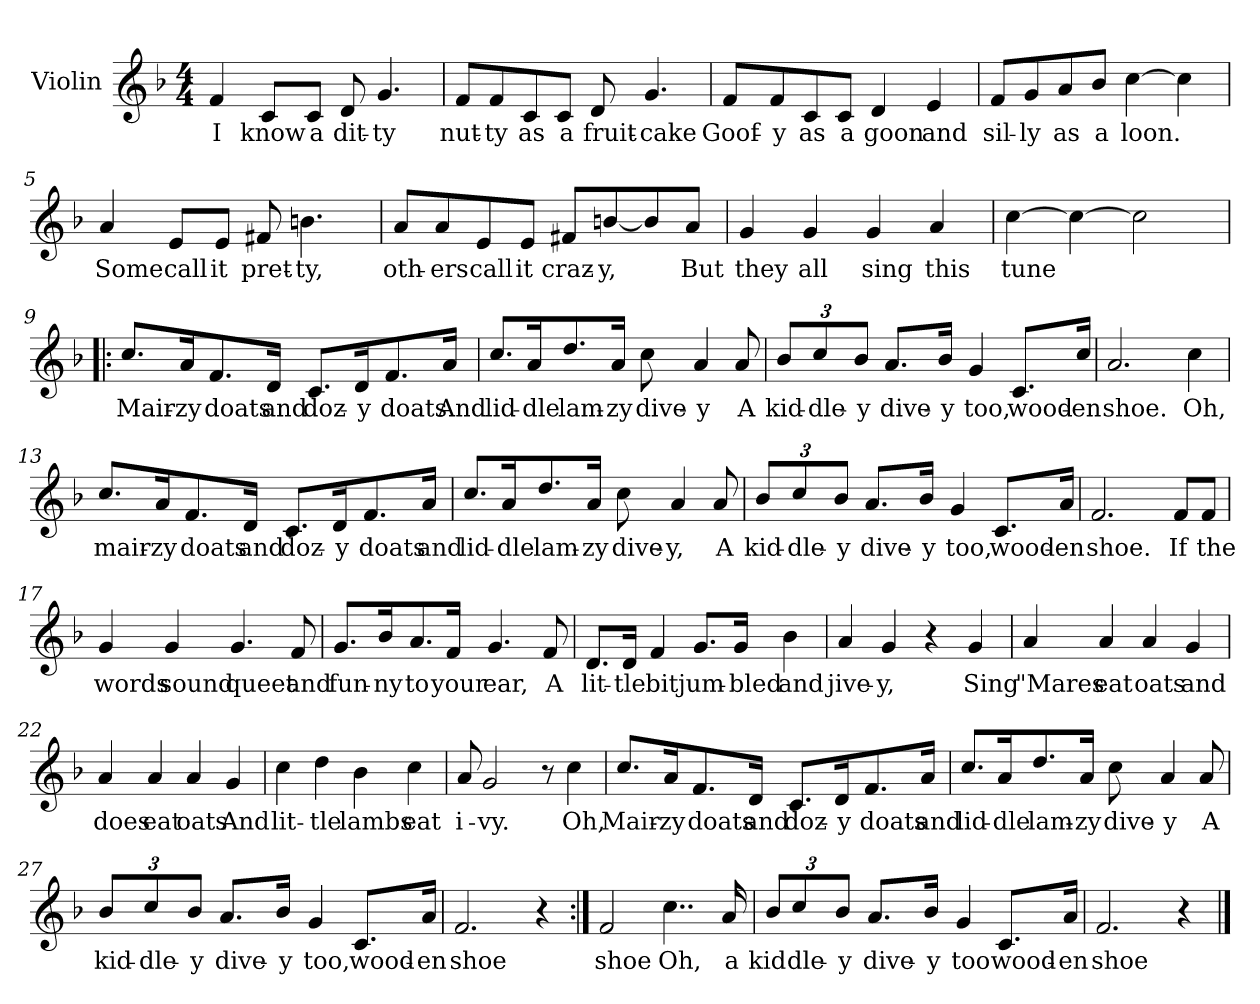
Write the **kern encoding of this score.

**kern	**text
*part1	*part1
*staff1	*staff1
*I"Violin	*
*I'Vln	*
*clefG2	*
*k[b-]	*
*F:	*
*M4/4	*
=1	=1
4f/	I
8c/L	know
8c/J	a
8d/	dit-
4.g/	-ty
=2	=2
8f/L	nut-
8f/	-ty
8c/	as
8c/J	a
8d/	fruit-
4.g/	-cake
=3	=3
8f/L	Goof-
8f/	-y
8c/	as
8c/J	a
4d/	goon
4e/	and
=4	=4
8f/L	sil-
8g/	-ly
8a/	as
8b-/J	a
[4cc\	loon.
4cc\]	.
!!LO:LB:g=z
=5	=5
4a/	Some
8e/L	call
8e/J	it
8f#X/	pret-
4.bn\	-ty,
=6	=6
8a/L	oth-
8a/	-ers
8e/	call
8e/J	it
8f#X/L	craz-
[8bn/	-y,
8b/]	.
8a/J	But
=7	=7
4g/	they
4g/	all
4g/	sing
4a/	this
=8	=8
[4cc\	tune
4cc\_	.
2cc\]	.
!!LO:LB:g=z
=9!|:	=9!|:
8.cc/L	Mair-
16a/	-zy
8.f/	doats
16d/J	and
8.c/L	doz-
16d/	-y
8.f/	doats
16a/J	And
=10	=10
8.cc/L	lid-
16a/	-dle
8.dd/	lam-
16a/J	-zy
8cc\	dive-
4a/	-y
8a/	A
=11	=11
*Xbrackettup	*
12b-/L	kid-
12cc/	-dle-
12b-/J	-y
8.a/L	dive-
16b-/J	-y
4g/	too,
8.c/L	wood-
16cc/J	-en
!!LO:LB:g=z
=12	=12
2.a/	shoe.
4cc\	Oh,
=13	=13
8.cc/L	mair-
16a/	-zy
8.f/	doats
16d/J	and
8.c/L	doz-
16d/	-y
8.f/	doats
16a/J	and
=14	=14
8.cc/L	lid-
16a/	-dle
8.dd/	lam-
16a/J	-zy
8cc\	dive-
4a/	-y,
8a/	A
!!LO:LB:g=z
=15	=15
12b-/L	kid-
12cc/	-dle-
12b-/J	-y
8.a/L	dive-
16b-/J	-y
4g/	too,
8.c/L	wood-
16a/J	-en
=16	=16
2.f/	shoe.
8f/L	If
8f/J	the
=17	=17
4g/	words
4g/	sound
4.g/	queet
8f/	and
=18	=18
8.g/L	fun-
16b-/	-ny
8.a/	to
16f/J	your
4.g/	ear,
8f/	A
!!LO:LB:g=z
=19	=19
8.d/L	lit-
16d/J	-tle
4f/	bit
8.g/L	jum-
16g/J	-bled
4b-\	and
=20	=20
4a/	jive-
4g/	y,
4r	.
4g/	Sing
=21	=21
4a/	"Mares
4a/	eat
4a/	oats
4g/	and
=22	=22
4a/	does
4a/	eat
4a/	oats
4g/	And
=23	=23
4cc\	lit-
4dd\	-tle
4b-\	lambs
4cc\	eat
!!LO:LB:g=z
=24	=24
8a/	i-
2g/	-vy.
8r	.
4cc\	Oh,
=25	=25
8.cc/L	Mair-
16a/	-zy
8.f/	doats
16d/J	and
8.c/L	doz-
16d/	-y
8.f/	doats
16a/J	and
=26	=26
8.cc/L	lid-
16a/	-dle
8.dd/	lam-
16a/J	-zy
8cc\	dive-
4a/	-y
8a/	A
!!LO:LB:g=z
=27	=27
12b-/L	kid-
12cc/	-dle-
12b-/J	-y
8.a/L	dive-
16b-/J	-y
4g/	too,
8.c/L	wood-
16a/J	-en
=28	=28
2.f/	shoe
4r	.
=29:|!	=29:|!
2f/	shoe
4..cc\	Oh,
16a/	a
=30	=30
12b-/L	kid
12cc/	-dle-
12b-/J	-y
8.a/L	dive-
16b-/J	-y
4g/	too
8.c/L	wood-
16a/J	-en
=31	=31
2.f/	shoe
4r	.
==	==
*-	*-
